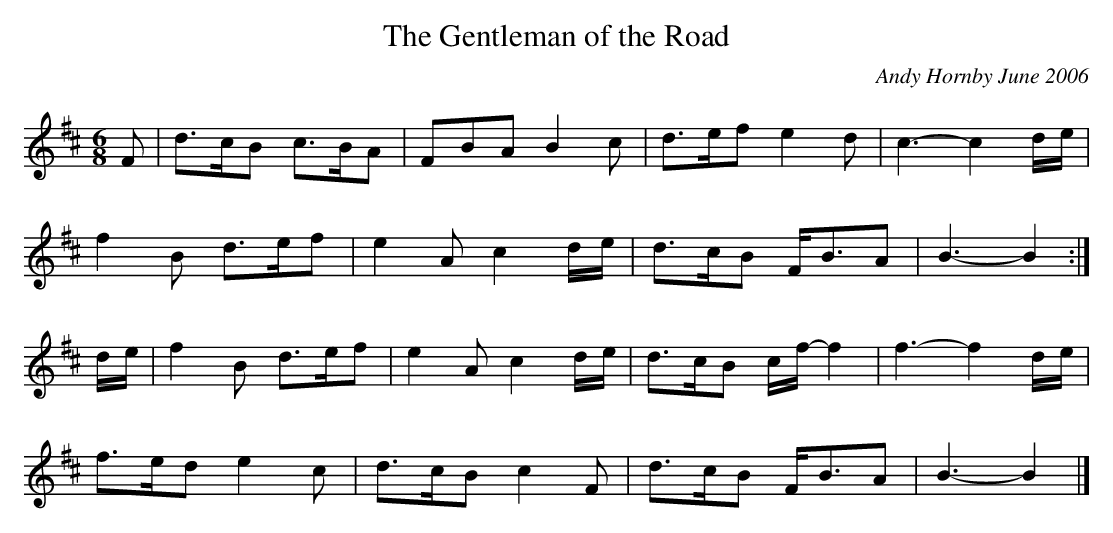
X:1
T:The Gentleman of the Road
C:Andy Hornby June 2006
L:1/8
M:6/8
K:D major
F|d3/2c/2B c3/2B/2A|FBA B2c|d3/2e/2f e2d|c3-c2d/2e/2|
f2B d3/2e/2f|e2A c2d/2e/2|d3/2c/2B F/2B3/2A|B3-B2:|
d/2e/2|f2B d3/2e/2f|e2A c2d/2e/2|d3/2c/2B c/2f/2- f2|f3-f2d/2e/2|
f3/2e/2d e2c|d3/2c/2B c2F|d3/2c/2B F/2B3/2A|B3-B2|]
